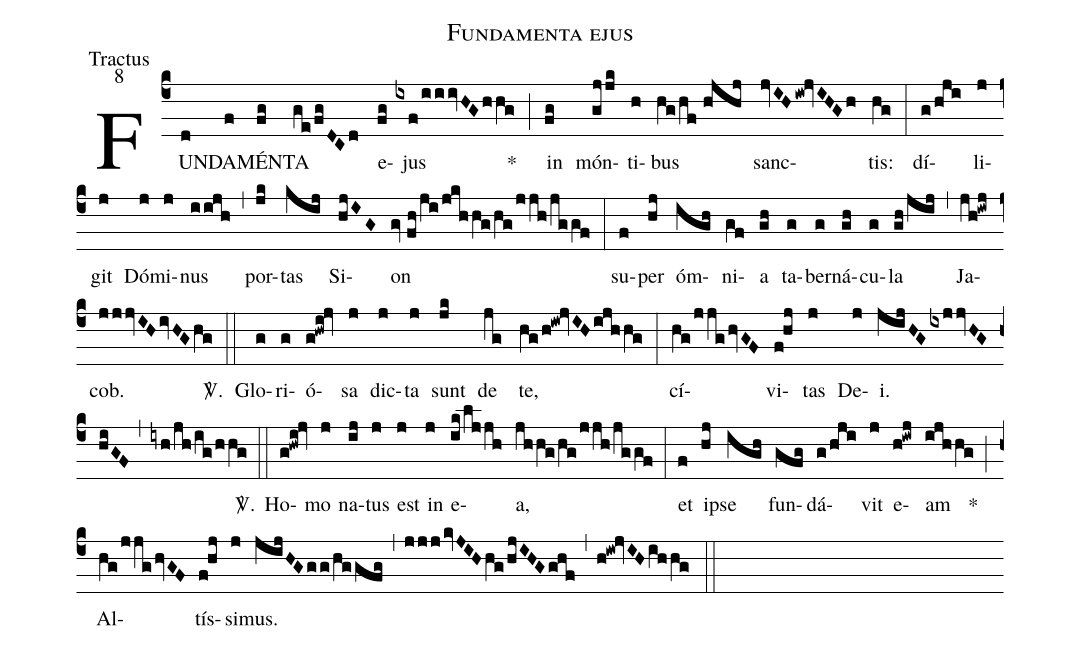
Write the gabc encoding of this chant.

name:Fundamenta ejus;
office-part:Tractus;
mode:8;
%%
(c4) FUN(d)DA(f)MÉN(fg)TA(ge/fgDCd) e(fg)jus(ixf/iiivHGhhg) *(;) in(fg) món(gj/jk)ti(h)bus(hg/hf//hjhj) sanc(jvIHiw!jvIHGh)tis:(hg) (:) dí(g/hji)li(j)git(j) Dó(j)mi(j)nus(iijh) (,) por(jk)tas(kij) Si(hjIG)on(gv//fh/ji/jkh/hg/hg/jjh/jg/gf) (:) su(f)per(hj) óm(igh)ni(gf)a(gh) ta(g)ber(g)ná(gh)cu(g)la(gh/jij) (,) Ja(jh!iwj)cob.(jjjvIHivHGhg) <sp>V/</sp>.(::) Glo(g)ri(g)ó(g!hwi!jv)sa(j) dic(j)ta(j) sunt(jk) de(jg) te,(hg/h!iw!jvIHijhhg) (:) cí(hg/jjg/hvGF)vi(f!hj)tas(j) De(j)i.(jijHGixjjvHGhiGF,iyh/jh/ig/hhg) <sp>V/</sp>.(::) Ho(g!hwi!jv)mo(j) na(ij)tus(j) est(j) in(j) e(ik/ljjh)a,(jh/hg/hg/jjh/jggf) (:) et(f) ip(hj)se(igh) fun(gfg)dá(g/hji)vit(j) e(h!iwj)am(ijh/hg) *(;) Al(hg/jjg/hvGF)tís(f!hj)si(j)mus.(jijHGgg/hg/gfg,jjjkvJIHhg/hjIHGghf,h!iw!jvIHihhg) (::)
